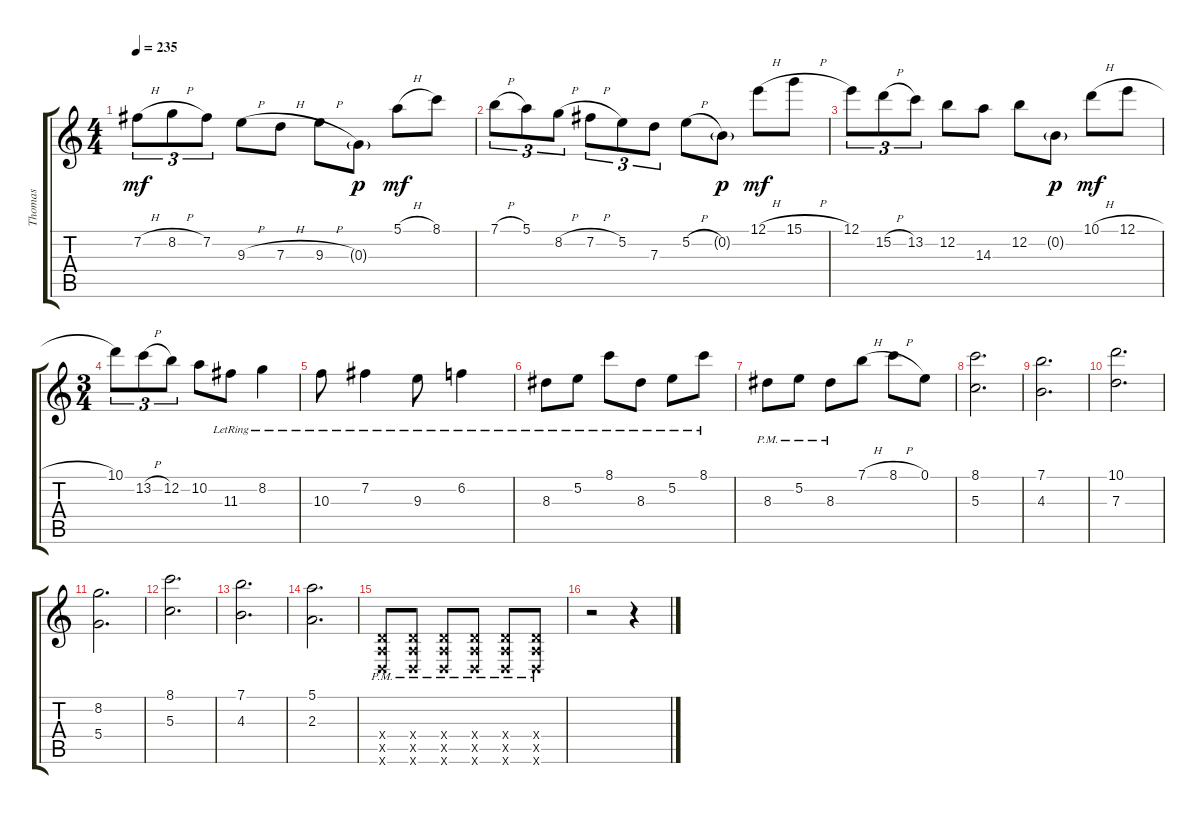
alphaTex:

\track ("Thomas" "Thomas") {instrument distortionguitar}
\staff {score tabs}
\tuning (E4 B3 G3 D3 A2 D2) {hide}
\ts (4 4)
\tempo 235
\clef g2
\ks c
7.2{h}.8{tu (3 2) dy mf} 8.2{h}.8{tu (3 2)} 7.2.8{tu (3 2)} 9.3{h}.8 7.3{h}.8 9.3{h}.8 0.3{g}.8{dy p} 5.1{h}.8{dy mf} 8.1.8 |
7.1{h}.8{tu (3 2)} 5.1.8{tu (3 2)} 8.2{h}.8{tu (3 2)} 7.2{h}.8{tu (3 2)} 5.2.8{tu (3 2)} 7.3.8{tu (3 2)} 5.2{h}.8 0.2{g}.8{dy p} 12.1{h}.8{dy mf} 15.1{h}.8 |
12.1.8{tu (3 2)} 15.2{h}.8{tu (3 2)} 13.2.8{tu (3 2)} 12.2.8 14.3.8 12.2.8 0.2{g}.8{dy p} 10.1{h}.8{dy mf} 12.1{h}.8 |
\ts (3 4)
10.1.8{tu (3 2)} 13.2{h}.8{tu (3 2)} 12.2.8{tu (3 2)} 10.2.8 11.3{lr}.8 8.2{lr}.4 |
10.3{lr}.8 7.2{lr}.4 9.3{lr}.8 6.2{lr}.4 |
8.3{lr}.8 5.2{lr}.8 8.1{lr}.8 8.3{lr}.8 5.2{lr}.8 8.1{lr}.8 |
8.3{pm}.8 5.2{pm}.8 8.3{pm}.8 7.1{h}.8 8.1{h}.8 0.1.8 |
(8.1 5.3).2{d} |
(7.1 4.3).2{d} |
(10.1 7.3).2{d} |
(8.2 5.4).2{d} |
(8.1 5.3).2{d} |
(7.1 4.3).2{d} |
(5.1 2.3).2{d} |
(0.4{pm x} 0.5{pm x} 0.6{pm x}).8 (0.4{pm x} 0.5{pm x} 0.6{pm x}).8 (0.4{pm x} 0.5{pm x} 0.6{pm x}).8 (0.4{pm x} 0.5{pm x} 0.6{pm x}).8 (0.4{pm x} 0.5{pm x} 0.6{pm x}).8 (0.4{pm x} 0.5{pm x} 0.6{pm x}).8 |
r.2 r.4
